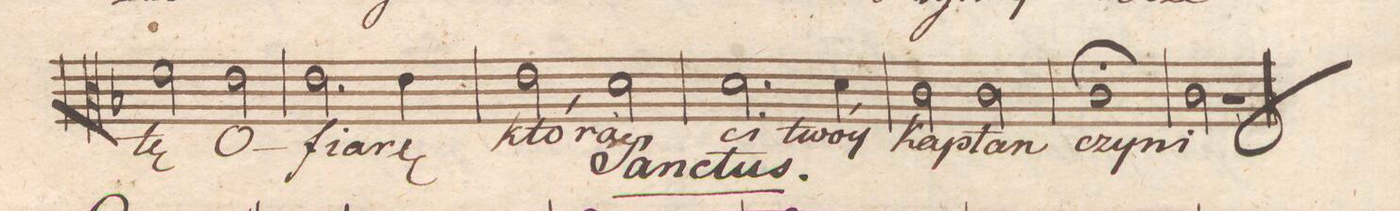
**kern	**text	**dynam
*I"Alto.	*	*
*clefC3	*	*
*k[b-]	*	*
*met(c|)	*	*
*M2/2	*	*
2f\	tę	.
2f\	O-	.
=68	=68	=68
2.e\	-fia-	.
4e\	-rę	.
=69	=69	=69
2e\	któ-	.
2d\	-rą	.
=70	=70	=70
2.d\	ci	.
4d\	twóy	.
=71	=71	=71
2c\	kap-	.
2c\	-łan	.
=72	=72	=72
1c\;	czy-	.
=73	=73	=73
2c\	-ni	.
2r	.	.
==	==	==
*-	*-	*-
